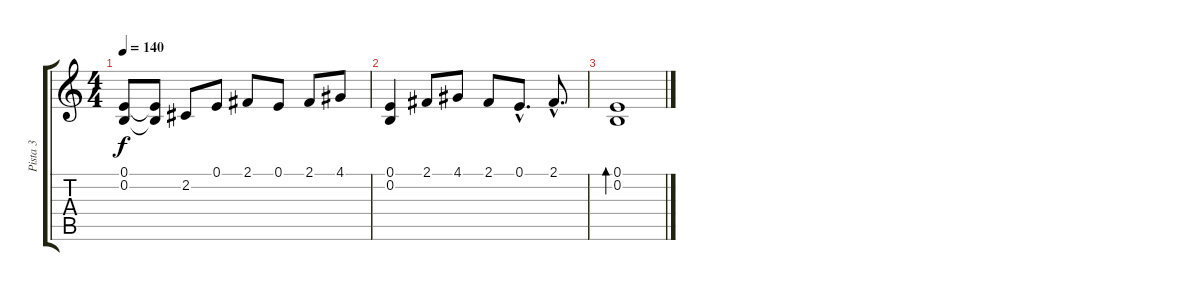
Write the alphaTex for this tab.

\track ("Pista 3" "Pista 3") {instrument acousticgrandpiano}
\staff {score tabs}
\tuning (E4 B3 G3 D3 A2 E2) {hide}
\ts (4 4)
\tempo 140
\clef g2
\ks c
(0.1 0.2).8{dy f} (0.1{t} 0.2{t}).8 2.2.8 0.1.8 2.1.8 0.1.8 2.1.8 4.1.8 |
(0.1 0.2).4 2.1.8 4.1.8 2.1.8 0.1{hac}.8{d} 2.1{hac}.8{d} |
(0.1 0.2).1{bd 480}
